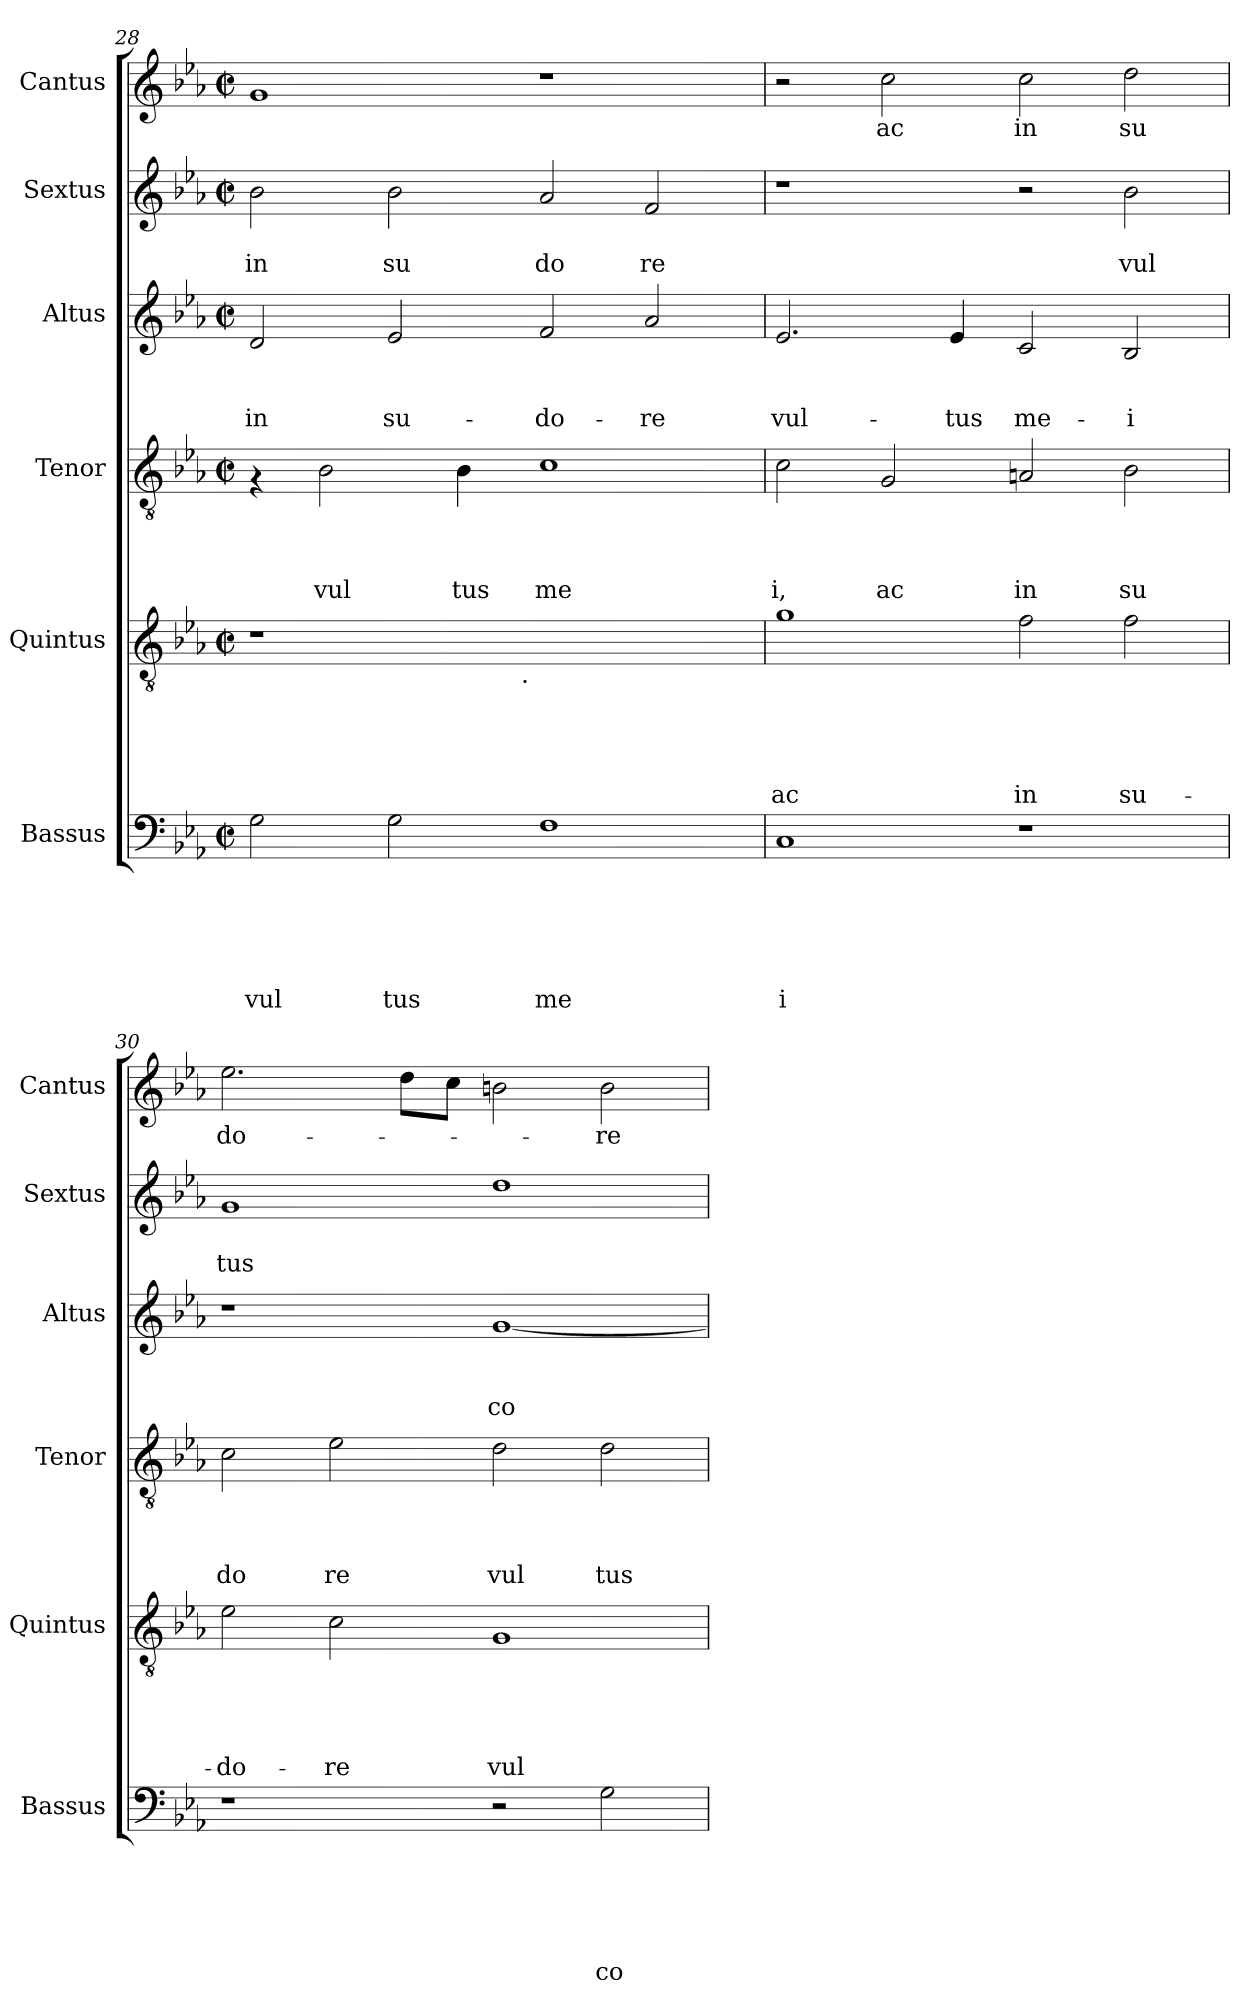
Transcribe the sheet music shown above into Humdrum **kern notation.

**kern	**text	**text	**text	**text	**text	**text	**kern	**text	**text	**text	**text	**text	**kern	**text	**text	**text	**text	**kern	**text	**text	**text	**kern	**text	**text	**kern	**text
*part6	*part6	*part6	*part6	*part6	*part6	*part6	*part5	*part5	*part5	*part5	*part5	*part5	*part4	*part4	*part4	*part4	*part4	*part3	*part3	*part3	*part3	*part2	*part2	*part2	*part1	*part1
*staff6	*staff6	*staff6	*staff6	*staff6	*staff6	*staff6	*staff5	*staff5	*staff5	*staff5	*staff5	*staff5	*staff4	*staff4	*staff4	*staff4	*staff4	*staff3	*staff3	*staff3	*staff3	*staff2	*staff2	*staff2	*staff1	*staff1
*I"Bassus	*	*	*	*	*	*	*I"Quintus	*	*	*	*	*	*I"Tenor	*	*	*	*	*I"Altus	*	*	*	*I"Sextus	*	*	*I"Cantus	*
*I'Bassus	*	*	*	*	*	*	*I'Quintus	*	*	*	*	*	*I'Tenor	*	*	*	*	*I'Altus	*	*	*	*I'Sextus	*	*	*I'Cantus	*
*clefF4	*	*	*	*	*	*	*clefGv2	*	*	*	*	*	*clefGv2	*	*	*	*	*clefG2	*	*	*	*clefG2	*	*	*clefG2	*
*k[b-e-a-]	*	*	*	*	*	*	*k[b-e-a-]	*	*	*	*	*	*k[b-e-a-]	*	*	*	*	*k[b-e-a-]	*	*	*	*k[b-e-a-]	*	*	*k[b-e-a-]	*
*E-:	*	*	*	*	*	*	*E-:	*	*	*	*	*	*E-:	*	*	*	*	*E-:	*	*	*	*E-:	*	*	*E-:	*
*M2/2	*	*	*	*	*	*	*M2/2	*	*	*	*	*	*M2/2	*	*	*	*	*M2/2	*	*	*	*M2/2	*	*	*M2/2	*
*met(c|)	*	*	*	*	*	*	*met(c|)	*	*	*	*	*	*met(c|)	*	*	*	*	*met(c|)	*	*	*	*met(c|)	*	*	*met(c|)	*
=28	=28	=28	=28	=28	=28	=28	=28	=28	=28	=28	=28	=28	=28	=28	=28	=28	=28	=28	=28	=28	=28	=28	=28	=28	=28	=28
!	!	!	!	!	!	!LO:LY:b	!	!	!	!	!	!	!	!	!	!	!	!	!	!	!LO:LY:b	!	!	!LO:LY:b	!	!
*	*	*	*	*	*	*	*^	*	*	*	*	*	*	*	*	*	*	*	*	*	*	*	*	*	*	*
2G\	.	.	.	.	.	vul	1r	2ryy	.	.	.	.	.	4rF	.	.	.	.	2d/	.	.	in	2b-\	.	in	1g	.
!	!	!	!	!	!	!	!	!	!	!	!	!	!	!	!	!	!	!LO:LY:b	!	!	!	!	!	!	!	!	!
.	.	.	.	.	.	.	.	.	.	.	.	.	.	2B-\	.	.	.	vul	.	.	.	.	.	.	.	.	.
!	!	!	!	!	!	!LO:LY:b	!	!	!	!	!	!	!	!	!	!	!	!	!	!	!	!LO:LY:b	!	!	!LO:LY:b	!	!
2G\	.	.	.	.	.	tus	.	4...ryy	.	.	.	.	.	.	.	.	.	.	2e-/	.	.	su-	2b-\	.	su	.	.
!	!	!	!	!	!	!	!	!	!	!	!	!	!	!	!	!	!	!LO:LY:b	!	!	!	!	!	!	!	!	!
.	.	.	.	.	.	.	.	.	.	.	.	.	.	4B-\	.	.	.	tus	.	.	.	.	.	.	.	.	.
!	!	!	!	!	!	!	!	!LO:TX:b:t=.	!	!	!	!	!	!	!	!	!	!	!	!	!	!	!	!	!	!	!
.	.	.	.	.	.	.	.	1ryy	.	.	.	.	.	.	.	.	.	.	.	.	.	.	.	.	.	.	.
!	!	!	!	!	!	!LO:LY:b	!	!	!	!	!	!	!	!	!	!	!	!LO:LY:b	!	!	!	!LO:LY:b	!	!	!LO:LY:b	!	!
1F	.	.	.	.	.	me	1ryy	.	.	.	.	.	.	1c	.	.	.	me	2f/	.	.	-do-	2a-/	.	do	1r	.
!	!	!	!	!	!	!	!	!	!	!	!	!	!	!	!	!	!	!	!	!	!	!LO:LY:b	!	!	!LO:LY:b	!	!
.	.	.	.	.	.	.	.	.	.	.	.	.	.	.	.	.	.	.	2a-/	.	.	-re	2f/	.	re	.	.
.	.	.	.	.	.	.	.	32ryy	.	.	.	.	.	.	.	.	.	.	.	.	.	.	.	.	.	.	.
=29	=29	=29	=29	=29	=29	=29	=29	=29	=29	=29	=29	=29	=29	=29	=29	=29	=29	=29	=29	=29	=29	=29	=29	=29	=29	=29	=29
!	!	!	!	!	!	!LO:LY:b	!	!	!	!	!	!	!LO:LY:b	!	!	!	!	!LO:LY:b	!	!	!	!LO:LY:b	!	!	!	!	!
*	*	*	*	*	*	*	*v	*v	*	*	*	*	*	*	*	*	*	*	*	*	*	*	*	*	*	*	*
1C	.	.	.	.	.	i	1g	.	.	.	.	ac	2c\	.	.	.	i,	2.e-/	.	.	vul-	1r	.	.	2r	.
!	!	!	!	!	!	!	!	!	!	!	!	!	!	!	!	!	!LO:LY:b	!	!	!	!	!	!	!	!	!LO:LY:b
.	.	.	.	.	.	.	.	.	.	.	.	.	2G/	.	.	.	ac	.	.	.	.	.	.	.	2cc\	ac
!	!	!	!	!	!	!	!	!	!	!	!	!	!	!	!	!	!	!	!	!	!LO:LY:b	!	!	!	!	!
.	.	.	.	.	.	.	.	.	.	.	.	.	.	.	.	.	.	4e-/	.	.	-tus	.	.	.	.	.
!	!	!	!	!	!	!	!	!	!	!	!	!LO:LY:b	!	!	!	!	!LO:LY:b	!	!	!	!LO:LY:b	!	!	!	!	!LO:LY:b
1r	.	.	.	.	.	.	2f\	.	.	.	.	in	2An/	.	.	.	in	2c/	.	.	me-	2r	.	.	2cc\	in
!	!	!	!	!	!	!	!	!	!	!	!	!LO:LY:b	!	!	!	!	!LO:LY:b	!	!	!	!LO:LY:b	!	!	!LO:LY:b	!	!LO:LY:b
.	.	.	.	.	.	.	2f\	.	.	.	.	su-	2B-\	.	.	.	su	2B-/	.	.	-i	2b-\	.	vul	2dd\	su
!!LO:LB:g=z
=30	=30	=30	=30	=30	=30	=30	=30	=30	=30	=30	=30	=30	=30	=30	=30	=30	=30	=30	=30	=30	=30	=30	=30	=30	=30	=30
!	!	!	!	!	!	!	!	!	!	!	!	!LO:LY:b	!	!	!	!	!LO:LY:b	!	!	!	!	!	!	!LO:LY:b	!	!LO:LY:b
1r	.	.	.	.	.	.	2e-\	.	.	.	.	-do-	2c\	.	.	.	do	1r	.	.	.	1g	.	tus	2.ee-\	do-
!	!	!	!	!	!	!	!	!	!	!	!	!LO:LY:b	!	!	!	!	!LO:LY:b	!	!	!	!	!	!	!	!	!
.	.	.	.	.	.	.	2c\	.	.	.	.	-re	2e-\	.	.	.	re	.	.	.	.	.	.	.	.	.
.	.	.	.	.	.	.	.	.	.	.	.	.	.	.	.	.	.	.	.	.	.	.	.	.	8dd\L	.
.	.	.	.	.	.	.	.	.	.	.	.	.	.	.	.	.	.	.	.	.	.	.	.	.	8cc\J	.
!	!	!	!	!	!	!	!	!	!	!	!	!LO:LY:b	!	!	!	!	!LO:LY:b	!	!	!	!LO:LY:b	!	!	!	!	!
2r	.	.	.	.	.	.	1G	.	.	.	.	vul-	2d\	.	.	.	vul	[<1g	.	.	co	1dd	.	.	2bn\	.
!	!	!	!	!	!	!LO:LY:b	!	!	!	!	!	!	!	!	!	!	!LO:LY:b	!	!	!	!	!	!	!	!	!LO:LY:b
2G\	.	.	.	.	.	co	.	.	.	.	.	.	2d\	.	.	.	tus	.	.	.	.	.	.	.	2b\	-re
=	=	=	=	=	=	=	=	=	=	=	=	=	=	=	=	=	=	=	=	=	=	=	=	=	=	=
*-	*-	*-	*-	*-	*-	*-	*-	*-	*-	*-	*-	*-	*-	*-	*-	*-	*-	*-	*-	*-	*-	*-	*-	*-	*-	*-
